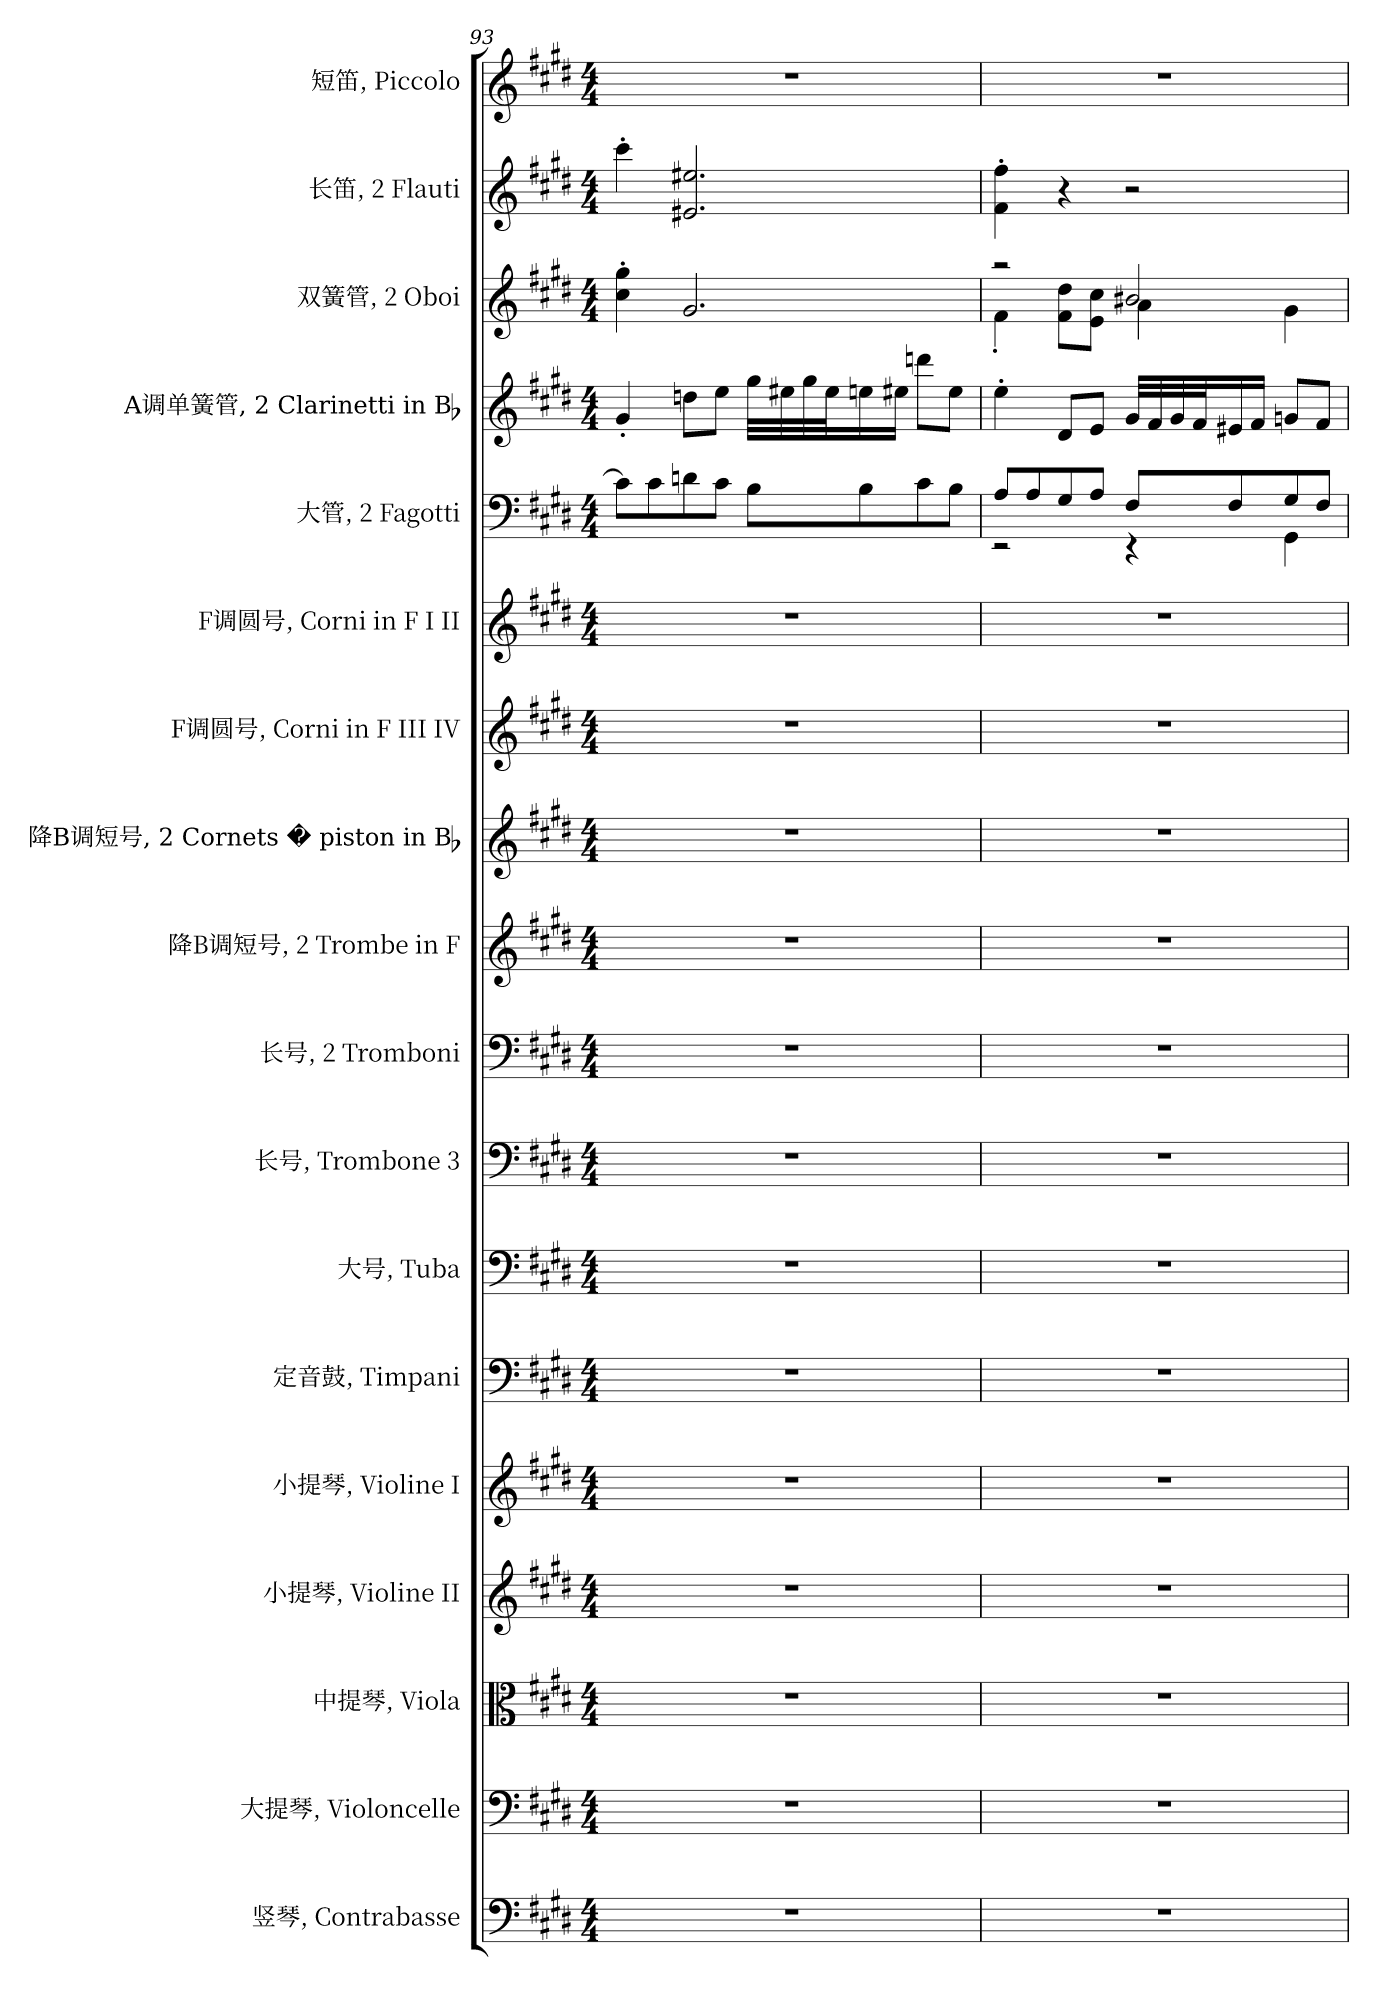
**kern	**kern	**kern	**kern	**kern	**kern	**kern	**kern	**kern	**kern	**kern	**kern	**kern	**kern	**kern	**kern	**kern	**kern
*part18	*part17	*part16	*part15	*part14	*part13	*part12	*part11	*part10	*part9	*part8	*part7	*part6	*part5	*part4	*part3	*part2	*part1
*staff18	*staff17	*staff16	*staff15	*staff14	*staff13	*staff12	*staff11	*staff10	*staff9	*staff8	*staff7	*staff6	*staff5	*staff4	*staff3	*staff2	*staff1
*I"竖琴, Contrabasse	*I"大提琴, Violoncelle	*I"中提琴, Viola	*I"小提琴, Violine II	*I"小提琴, Violine I	*I"定音鼓, Timpani	*I"大号, Tuba	*I"长号, Trombone 3	*I"长号, 2 Tromboni	*I"降B调短号, 2 Trombe in F	*I"降B调短号, 2 Cornets � piston in Bb	*I"F调圆号, Corni in F III IV	*I"F调圆号, Corni in F I II	*I"大管, 2 Fagotti	*I"A调单簧管, 2 Clarinetti in Bb	*I"双簧管, 2 Oboi	*I"长笛, 2 Flauti	*I"短笛, Piccolo
*	*I'Vc.	*I'Vla.	*I'Vln.	*I'Vln.	*I'Timp.	*I'Tba.	*I'Tbn.	*I'Tbn.	*	*I'B♭ Cnt.	*	*	*	*I'A Cl.	*I'Ob.	*I'Fl.	*I'Picc.
!!LO:PB:g=z
*clefF4	*clefF4	*clefC3	*clefG2	*clefG2	*clefF4	*clefF4	*clefF4	*clefF4	*clefG2	*clefG2	*clefG2	*clefG2	*clefF4	*clefG2	*clefG2	*clefG2	*clefG2
*	*	*	*	*	*	*	*	*	*ITrd1c2	*ITrd1c2	*ITrd4c7	*ITrd4c7	*	*ITrd2c3	*	*	*ITrd-7c-12
*k[f#c#g#d#]	*k[f#c#g#d#]	*k[f#c#g#d#]	*k[f#c#g#d#]	*k[f#c#g#d#]	*k[f#c#g#d#]	*k[f#c#g#d#]	*k[f#c#g#d#]	*k[f#c#g#d#]	*k[f#c#]	*k[f#c#]	*k[f#c#g#]	*k[f#c#g#]	*k[f#c#g#d#]	*k[f#c#g#d#a#e#b#]	*k[f#c#g#d#]	*k[f#c#g#d#]	*k[f#c#g#d#]
*M4/4	*M4/4	*M4/4	*M4/4	*M4/4	*M4/4	*M4/4	*M4/4	*M4/4	*M4/4	*M4/4	*M4/4	*M4/4	*M4/4	*M4/4	*M4/4	*M4/4	*M4/4
*MM83	*MM83	*MM83	*MM83	*MM83	*MM83	*MM83	*MM83	*MM83	*MM83	*MM83	*MM83	*MM83	*MM83	*MM83	*MM83	*MM83	*MM83
=93	=93	=93	=93	=93	=93	=93	=93	=93	=93	=93	=93	=93	=93	=93	=93	=93	=93
1r	1r	1r	1r	1r	1r	1r	1r	1r	1r	1r	1r	1r	8c#\L]	4e#'/	4cc#\' 4gg#\'	4ccc#'\	1r
.	.	.	.	.	.	.	.	.	.	.	.	.	8c#\	.	.	.	.
.	.	.	.	.	.	.	.	.	.	.	.	.	8dn\	8bn\L	2.g#/	2.e#X/ 2.ee#X/	.
.	.	.	.	.	.	.	.	.	.	.	.	.	8c#\J	8cc#\J	.	.	.
.	.	.	.	.	.	.	.	.	.	.	.	.	8B\L	32ee#\LLL	.	.	.
.	.	.	.	.	.	.	.	.	.	.	.	.	.	32cc##X\	.	.	.
.	.	.	.	.	.	.	.	.	.	.	.	.	.	32ee#\	.	.	.
.	.	.	.	.	.	.	.	.	.	.	.	.	.	32cc##\J	.	.	.
.	.	.	.	.	.	.	.	.	.	.	.	.	8B\	16cc#X\	.	.	.
.	.	.	.	.	.	.	.	.	.	.	.	.	.	16cc##X\JJ	.	.	.
.	.	.	.	.	.	.	.	.	.	.	.	.	8c#\	8bbn\L	.	.	.
.	.	.	.	.	.	.	.	.	.	.	.	.	8B\J	8cc##\J	.	.	.
=94	=94	=94	=94	=94	=94	=94	=94	=94	=94	=94	=94	=94	=94	=94	=94	=94	=94
*	*	*	*	*	*	*	*	*	*	*	*	*	*	*	*	*	*MM83
*	*	*	*	*	*	*	*	*	*	*	*	*	*^	*	*^	*	*
1r	1r	1r	1r	1r	1r	1r	1r	1r	1r	1r	1r	1r	8A/L	2r	4cc#'\	2r	4f#'\	4f#\' 4ff#\'	1r
.	.	.	.	.	.	.	.	.	.	.	.	.	8A/	.	.	.	.	.	.
.	.	.	.	.	.	.	.	.	.	.	.	.	8G#/	.	8B#/L	.	8f#\ 8dd#\L	4r	.
.	.	.	.	.	.	.	.	.	.	.	.	.	8A/J	.	8c#/J	.	8e\ 8cc#\J	.	.
.	.	.	.	.	.	.	.	.	.	.	.	.	8F#/L	4r	32e#/LLL	2b#X/	4a\	2r	.
.	.	.	.	.	.	.	.	.	.	.	.	.	.	.	32d#/	.	.	.	.
.	.	.	.	.	.	.	.	.	.	.	.	.	.	.	32e#/	.	.	.	.
.	.	.	.	.	.	.	.	.	.	.	.	.	.	.	32d#/J	.	.	.	.
.	.	.	.	.	.	.	.	.	.	.	.	.	8F#/	.	16c##X/	.	.	.	.
.	.	.	.	.	.	.	.	.	.	.	.	.	.	.	16d#/JJ	.	.	.	.
.	.	.	.	.	.	.	.	.	.	.	.	.	8G#/	4GG#\	8en/L	.	4g#\	.	.
.	.	.	.	.	.	.	.	.	.	.	.	.	8F#/J	.	8d#/J	.	.	.	.
*	*	*	*	*	*	*	*	*	*	*	*	*	*v	*v	*	*v	*v	*	*
=	=	=	=	=	=	=	=	=	=	=	=	=	=	=	=	=	=
*-	*-	*-	*-	*-	*-	*-	*-	*-	*-	*-	*-	*-	*-	*-	*-	*-	*-
